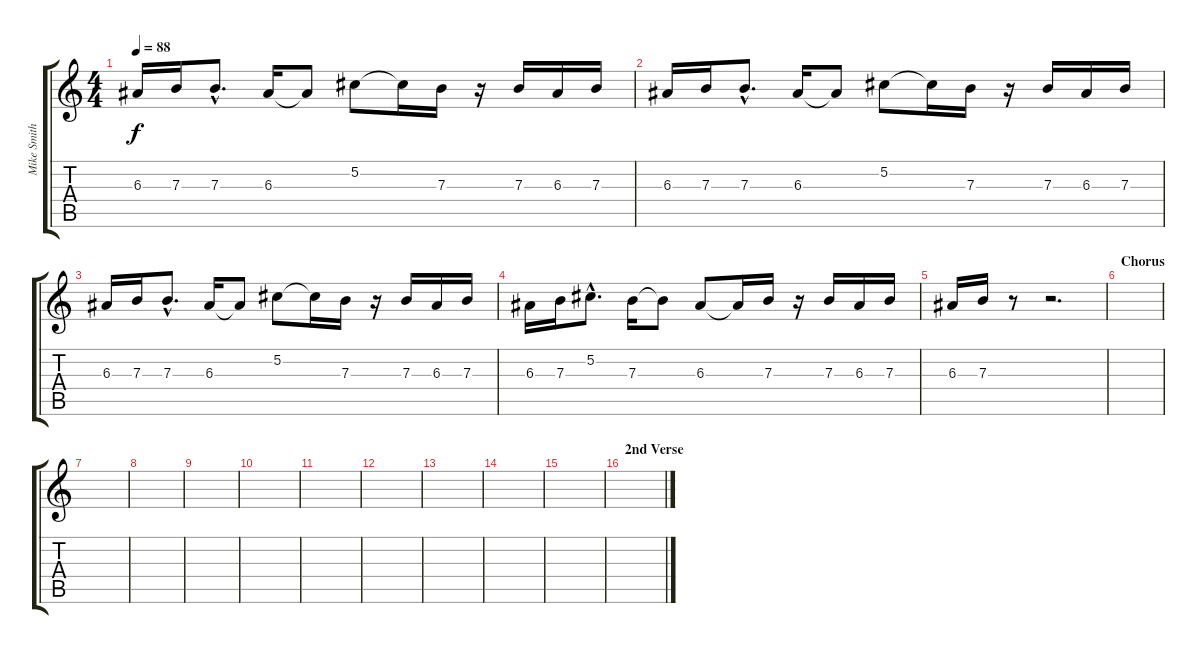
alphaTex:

\track ("Mike Smith (Delay)" "Mike Smith") {instrument electricguitarclean}
\staff {score tabs}
\tuning (Db4 Ab3 E3 B2 Gb2 B1) {hide}
\ts (4 4)
\tempo 88
\clef g2
\ks c
6.3.16{dy f} 7.3.16 7.3{hac}.8{d} 6.3.16 6.3{t}.8 5.2.8 5.2{t}.16 7.3.16 r.16 7.3.16 6.3.16 7.3.16 |
6.3.16 7.3.16 7.3{hac}.8{d} 6.3.16 6.3{t}.8 5.2.8 5.2{t}.16 7.3.16 r.16 7.3.16 6.3.16 7.3.16 |
6.3.16 7.3.16 7.3{hac}.8{d} 6.3.16 6.3{t}.8 5.2.8 5.2{t}.16 7.3.16 r.16 7.3.16 6.3.16 7.3.16 |
6.3.16 7.3.16 5.2{hac}.8{d} 7.3.16 7.3{t}.8 6.3.8 6.3{t}.16 7.3.16 r.16 7.3.16 6.3.16 7.3.16 |
6.3.16 7.3.16 r.8 r.2{d} |
\section ("" "Chorus")
|
|
|
|
|
|
|
|
|
|
\section ("" "2nd Verse")
